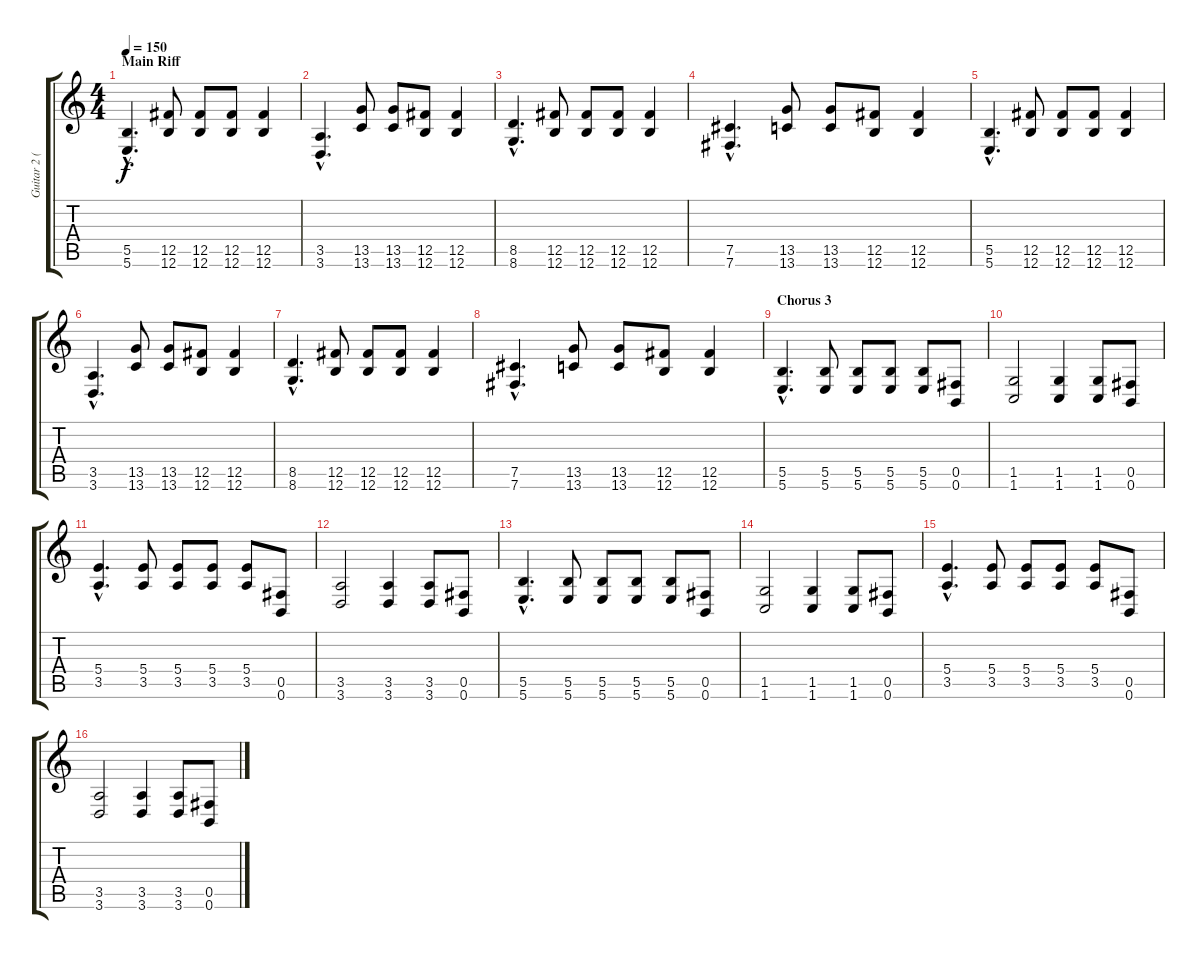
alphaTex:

\track ("Guitar 2 (P.Mueller)" "Guitar 2 (") {instrument distortionguitar}
\staff {score tabs}
\tuning (Db4 Ab3 E3 B2 Gb2 B1) {hide}
\ts (4 4)
\section ("" "Main Riff")
\tempo 150
\clef g2
\ks c
(5.5{hac} 5.6{hac}).4{d dy f balance 0} (12.5 12.6).8 (12.5 12.6).8 (12.5 12.6).8 (12.5 12.6).4 |
(3.5{hac} 3.6{hac}).4{d} (13.5 13.6).8 (13.5 13.6).8 (12.5 12.6).8 (12.5 12.6).4 |
(8.5{hac} 8.6{hac}).4{d} (12.5 12.6).8 (12.5 12.6).8 (12.5 12.6).8 (12.5 12.6).4 |
(7.5{hac} 7.6{hac}).4{d} (13.5 13.6).8 (13.5 13.6).8 (12.5 12.6).8 (12.5 12.6).4 |
(5.5{hac} 5.6{hac}).4{d} (12.5 12.6).8 (12.5 12.6).8 (12.5 12.6).8 (12.5 12.6).4 |
(3.5{hac} 3.6{hac}).4{d} (13.5 13.6).8 (13.5 13.6).8 (12.5 12.6).8 (12.5 12.6).4 |
(8.5{hac} 8.6{hac}).4{d} (12.5 12.6).8 (12.5 12.6).8 (12.5 12.6).8 (12.5 12.6).4 |
(7.5{hac} 7.6{hac}).4{d} (13.5 13.6).8 (13.5 13.6).8 (12.5 12.6).8 (12.5 12.6).4 |
\section ("" "Chorus 3")
(5.5{hac} 5.6{hac}).4{d} (5.5 5.6).8 (5.5 5.6).8 (5.5 5.6).8 (5.5 5.6).8 (0.5 0.6).8 |
(1.5 1.6).2 (1.5 1.6).4 (1.5 1.6).8 (0.5 0.6).8 |
(5.4{hac} 3.5{hac}).4{d} (5.4 3.5).8 (5.4 3.5).8 (5.4 3.5).8 (5.4 3.5).8 (0.5 0.6).8 |
(3.5 3.6).2 (3.5 3.6).4 (3.5 3.6).8 (0.5 0.6).8 |
(5.5{hac} 5.6{hac}).4{d} (5.5 5.6).8 (5.5 5.6).8 (5.5 5.6).8 (5.5 5.6).8 (0.5 0.6).8 |
(1.5 1.6).2 (1.5 1.6).4 (1.5 1.6).8 (0.5 0.6).8 |
(5.4{hac} 3.5{hac}).4{d} (5.4 3.5).8 (5.4 3.5).8 (5.4 3.5).8 (5.4 3.5).8 (0.5 0.6).8 |
(3.5 3.6).2 (3.5 3.6).4 (3.5 3.6).8 (0.5 0.6).8
